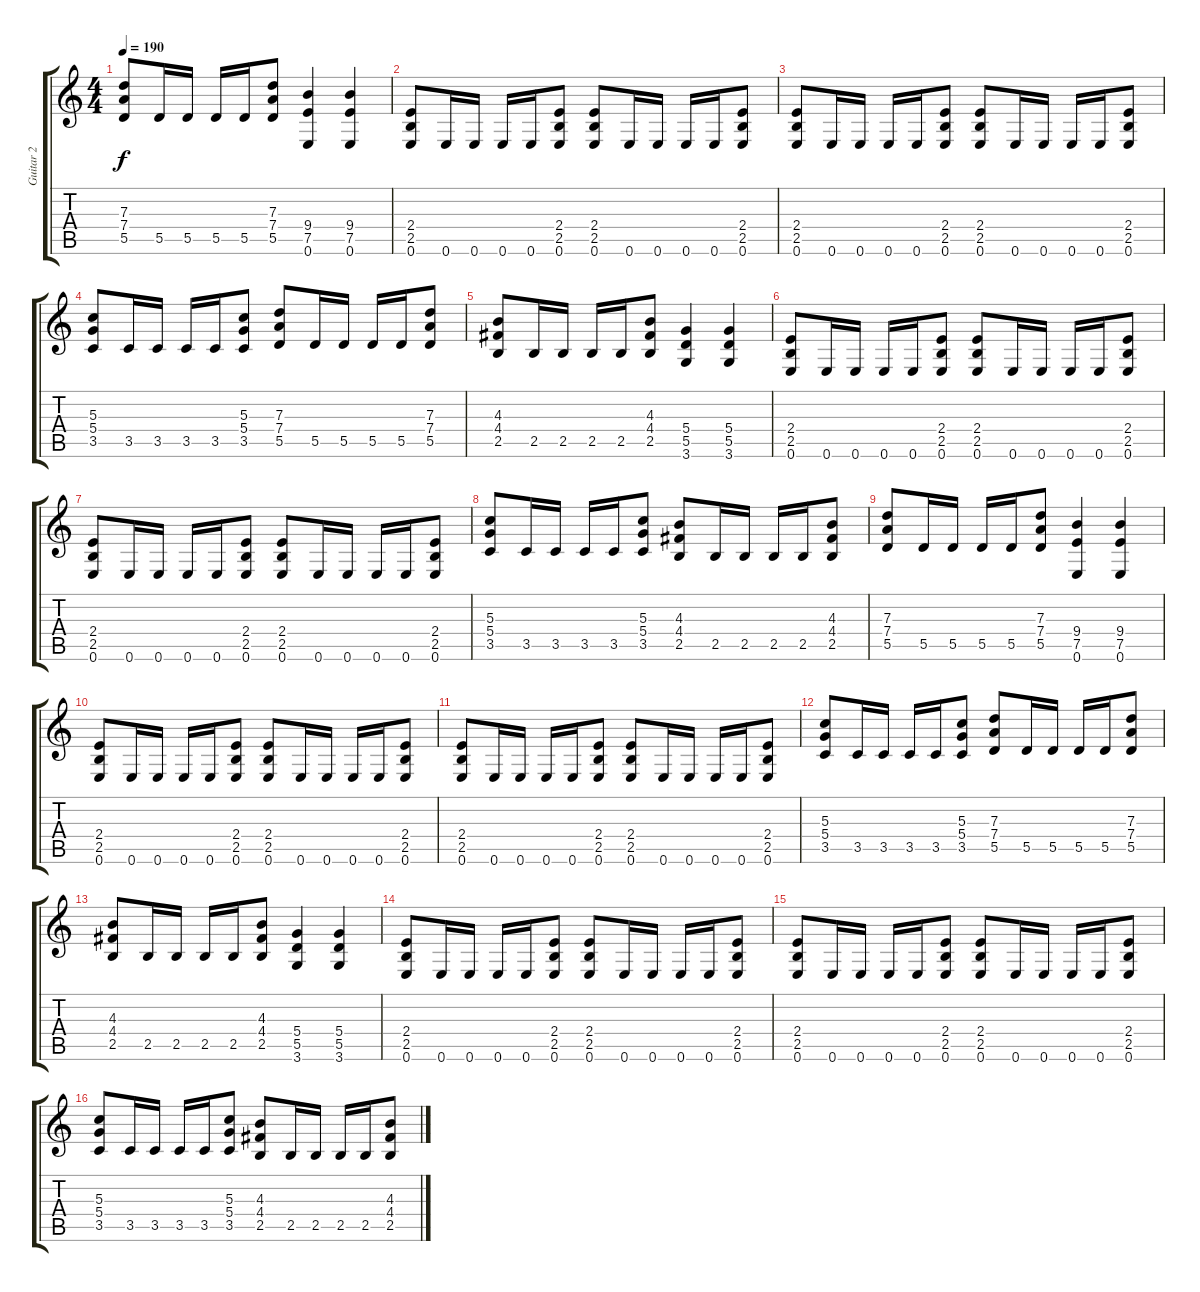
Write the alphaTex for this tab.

\track ("Guitar 2" "Guitar 2") {instrument distortionguitar}
\staff {score tabs}
\tuning (E4 B3 G3 D3 A2 E2) {hide}
\ts (4 4)
\tempo 190
\clef g2
\ks c
(7.3 7.4 5.5).8{dy f} 5.5.16 5.5.16 5.5.16 5.5.16 (7.3 7.4 5.5).8 (9.4 7.5 0.6).4 (9.4 7.5 0.6).4 |
(2.4 2.5 0.6).8 0.6.16 0.6.16 0.6.16 0.6.16 (2.4 2.5 0.6).8 (2.4 2.5 0.6).8 0.6.16 0.6.16 0.6.16 0.6.16 (2.4 2.5 0.6).8 |
(2.4 2.5 0.6).8 0.6.16 0.6.16 0.6.16 0.6.16 (2.4 2.5 0.6).8 (2.4 2.5 0.6).8 0.6.16 0.6.16 0.6.16 0.6.16 (2.4 2.5 0.6).8 |
(5.3 5.4 3.5).8 3.5.16 3.5.16 3.5.16 3.5.16 (5.3 5.4 3.5).8 (7.3 7.4 5.5).8 5.5.16 5.5.16 5.5.16 5.5.16 (7.3 7.4 5.5).8 |
(4.3 4.4 2.5).8 2.5.16 2.5.16 2.5.16 2.5.16 (4.3 4.4 2.5).8 (5.4 5.5 3.6).4 (5.4 5.5 3.6).4 |
(2.4 2.5 0.6).8 0.6.16 0.6.16 0.6.16 0.6.16 (2.4 2.5 0.6).8 (2.4 2.5 0.6).8 0.6.16 0.6.16 0.6.16 0.6.16 (2.4 2.5 0.6).8 |
(2.4 2.5 0.6).8 0.6.16 0.6.16 0.6.16 0.6.16 (2.4 2.5 0.6).8 (2.4 2.5 0.6).8 0.6.16 0.6.16 0.6.16 0.6.16 (2.4 2.5 0.6).8 |
(5.3 5.4 3.5).8 3.5.16 3.5.16 3.5.16 3.5.16 (5.3 5.4 3.5).8 (4.3 4.4 2.5).8 2.5.16 2.5.16 2.5.16 2.5.16 (4.3 4.4 2.5).8 |
(7.3 7.4 5.5).8 5.5.16 5.5.16 5.5.16 5.5.16 (7.3 7.4 5.5).8 (9.4 7.5 0.6).4 (9.4 7.5 0.6).4 |
(2.4 2.5 0.6).8 0.6.16 0.6.16 0.6.16 0.6.16 (2.4 2.5 0.6).8 (2.4 2.5 0.6).8 0.6.16 0.6.16 0.6.16 0.6.16 (2.4 2.5 0.6).8 |
(2.4 2.5 0.6).8 0.6.16 0.6.16 0.6.16 0.6.16 (2.4 2.5 0.6).8 (2.4 2.5 0.6).8 0.6.16 0.6.16 0.6.16 0.6.16 (2.4 2.5 0.6).8 |
(5.3 5.4 3.5).8 3.5.16 3.5.16 3.5.16 3.5.16 (5.3 5.4 3.5).8 (7.3 7.4 5.5).8 5.5.16 5.5.16 5.5.16 5.5.16 (7.3 7.4 5.5).8 |
(4.3 4.4 2.5).8 2.5.16 2.5.16 2.5.16 2.5.16 (4.3 4.4 2.5).8 (5.4 5.5 3.6).4 (5.4 5.5 3.6).4 |
(2.4 2.5 0.6).8 0.6.16 0.6.16 0.6.16 0.6.16 (2.4 2.5 0.6).8 (2.4 2.5 0.6).8 0.6.16 0.6.16 0.6.16 0.6.16 (2.4 2.5 0.6).8 |
(2.4 2.5 0.6).8 0.6.16 0.6.16 0.6.16 0.6.16 (2.4 2.5 0.6).8 (2.4 2.5 0.6).8 0.6.16 0.6.16 0.6.16 0.6.16 (2.4 2.5 0.6).8 |
(5.3 5.4 3.5).8 3.5.16 3.5.16 3.5.16 3.5.16 (5.3 5.4 3.5).8 (4.3 4.4 2.5).8 2.5.16 2.5.16 2.5.16 2.5.16 (4.3 4.4 2.5).8
